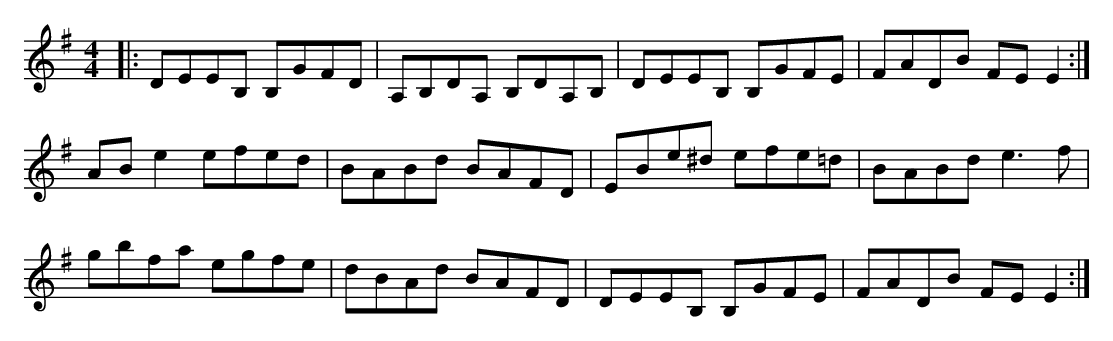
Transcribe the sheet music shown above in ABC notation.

X:1
M:4/4
K:Emin
|:DEEB, B,GFD|A,B,DA, B,DA,B,|DEEB, B,GFE|FADB FEE2:|
ABe2 efed|BABd BAFD|EBe^d efe=d|BABd e3f|
gbfa egfe|dBAd BAFD|DEEB, B,GFE|FADB FEE2:|
